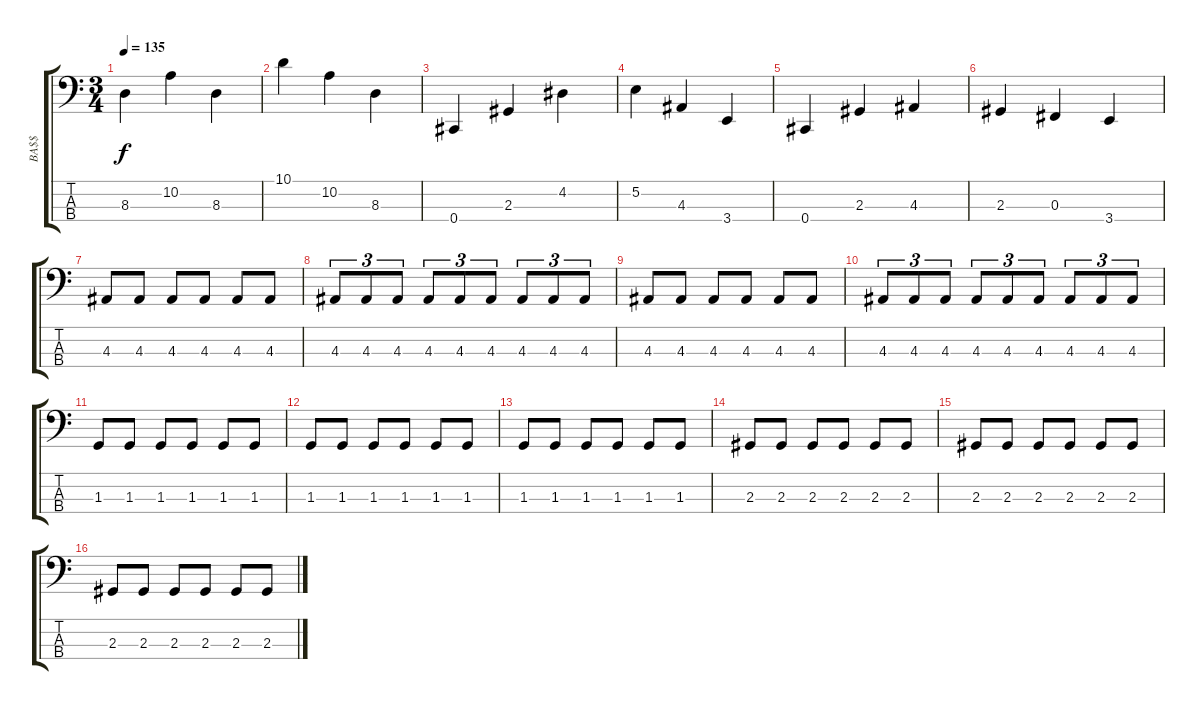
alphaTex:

\track ("BA$$" "BA$$") {instrument electricbassfinger}
\staff {score tabs}
\tuning (E2 B1 Gb1 Db1) {hide}
\ts (3 4)
\tempo 135
\clef f4
\ks c
8.3.4{dy f} 10.2.4 8.3.4 |
10.1.4 10.2.4 8.3.4 |
0.4.4 2.3.4 4.2.4 |
5.2.4 4.3.4 3.4.4 |
0.4.4 2.3.4 4.3.4 |
2.3.4 0.3.4 3.4.4 |
4.3.8 4.3.8 4.3.8 4.3.8 4.3.8 4.3.8 |
4.3.8{tu (3 2)} 4.3.8{tu (3 2)} 4.3.8{tu (3 2)} 4.3.8{tu (3 2)} 4.3.8{tu (3 2)} 4.3.8{tu (3 2)} 4.3.8{tu (3 2)} 4.3.8{tu (3 2)} 4.3.8{tu (3 2)} |
4.3.8 4.3.8 4.3.8 4.3.8 4.3.8 4.3.8 |
4.3.8{tu (3 2)} 4.3.8{tu (3 2)} 4.3.8{tu (3 2)} 4.3.8{tu (3 2)} 4.3.8{tu (3 2)} 4.3.8{tu (3 2)} 4.3.8{tu (3 2)} 4.3.8{tu (3 2)} 4.3.8{tu (3 2)} |
1.3.8 1.3.8 1.3.8 1.3.8 1.3.8 1.3.8 |
1.3.8 1.3.8 1.3.8 1.3.8 1.3.8 1.3.8 |
1.3.8 1.3.8 1.3.8 1.3.8 1.3.8 1.3.8 |
2.3.8 2.3.8 2.3.8 2.3.8 2.3.8 2.3.8 |
2.3.8 2.3.8 2.3.8 2.3.8 2.3.8 2.3.8 |
2.3.8 2.3.8 2.3.8 2.3.8 2.3.8 2.3.8
